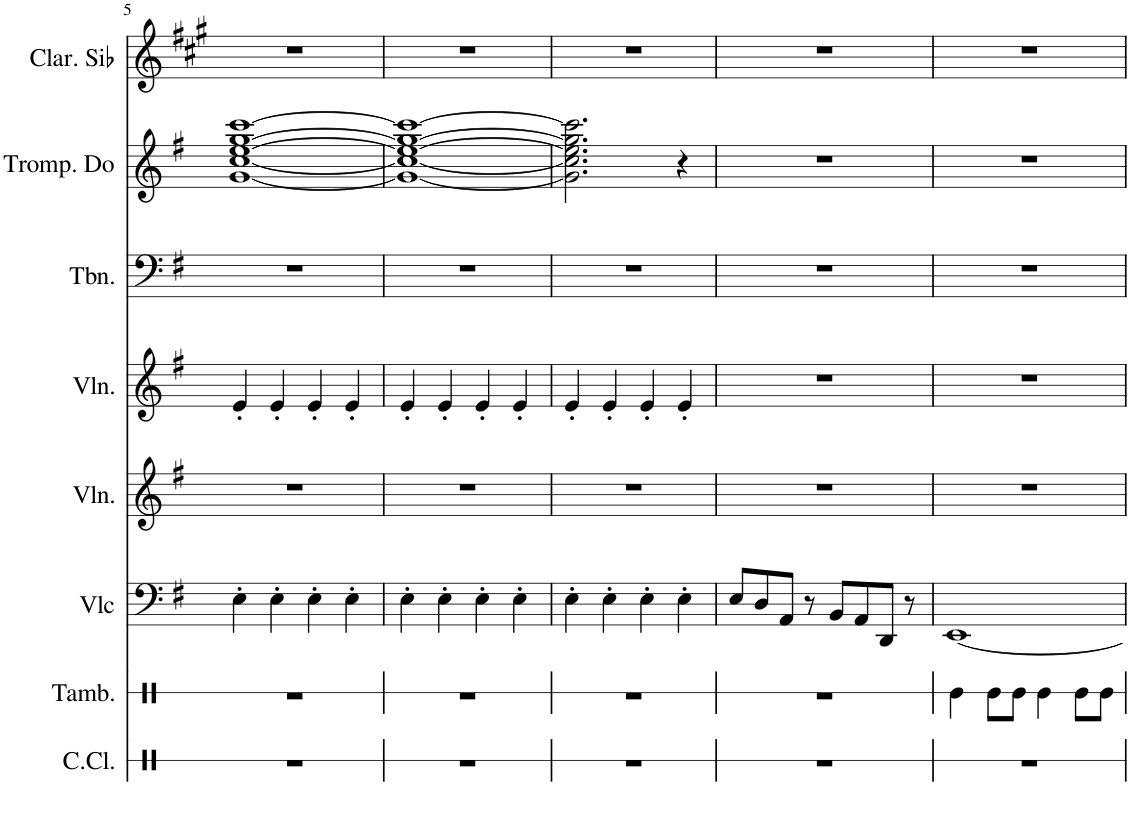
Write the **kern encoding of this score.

**kern	**kern	**kern	**kern	**kern	**kern	**kern	**kern
*part8	*part7	*part6	*part5	*part4	*part3	*part2	*part1
*staff8	*staff7	*staff6	*staff5	*staff4	*staff3	*staff2	*staff1
*I"Caisse claire	*I"Tambourin	*I"Violoncelle	*I"Violon	*I"Violon	*I"Trombone	*I"Trompette en Do	*I"Clarinette en Sib
*I'C.Cl.	*I'Tamb.	*I'Vlc	*I'Vln.	*I'Vln.	*I'Tbn.	*I'Tromp. Do	*I'Clar. Sib
!!LO:PB:g=z
*clefX	*clefX	*clefF4	*clefG2	*clefG2	*clefF4	*clefG2	*clefG2
*	*	*	*	*	*	*Trd1c2	*Trd1c2
*k[]	*k[]	*k[f#]	*k[f#]	*k[f#]	*k[f#]	*k[f#]	*k[f#c#g#]
*M4/4	*M4/4	*M4/4	*M4/4	*M4/4	*M4/4	*M4/4	*M4/4
=5	=5	=5	=5	=5	=5	=5	=5
1r	1r	4E'\	1r	4e'/	1r	[1g [1cc [1ee [1gg [1ccc	1r
.	.	4E'\	.	4e'/	.	.	.
.	.	4E'\	.	4e'/	.	.	.
.	.	4E'\	.	4e'/	.	.	.
=6	=6	=6	=6	=6	=6	=6	=6
1r	1r	4E'\	1r	4e'/	1r	1g_ 1cc_ 1ee_ 1gg_ 1ccc_	1r
.	.	4E'\	.	4e'/	.	.	.
.	.	4E'\	.	4e'/	.	.	.
.	.	4E'\	.	4e'/	.	.	.
=7	=7	=7	=7	=7	=7	=7	=7
1r	1r	4E'\	1r	4e'/	1r	2.g\] 2.cc\] 2.ee\] 2.gg\] 2.ccc\]	1r
.	.	4E'\	.	4e'/	.	.	.
.	.	4E'\	.	4e'/	.	.	.
.	.	4E'\	.	4e'/	.	4r	.
=8	=8	=8	=8	=8	=8	=8	=8
1r	1r	8E/L	1r	1r	1r	1r	1r
.	.	8D/	.	.	.	.	.
.	.	8AA/J	.	.	.	.	.
.	.	8r	.	.	.	.	.
.	.	8BB/L	.	.	.	.	.
.	.	8AA/	.	.	.	.	.
.	.	8DD/J	.	.	.	.	.
.	.	8r	.	.	.	.	.
=9	=9	=9	=9	=9	=9	=9	=9
1r	4Re\	[1EE	1r	1r	1r	1r	1r
.	8Re\L	.	.	.	.	.	.
.	8Re\J	.	.	.	.	.	.
.	4Re\	.	.	.	.	.	.
.	8Re\L	.	.	.	.	.	.
.	8Re\J	.	.	.	.	.	.
=	=	=	=	=	=	=	=
*-	*-	*-	*-	*-	*-	*-	*-
